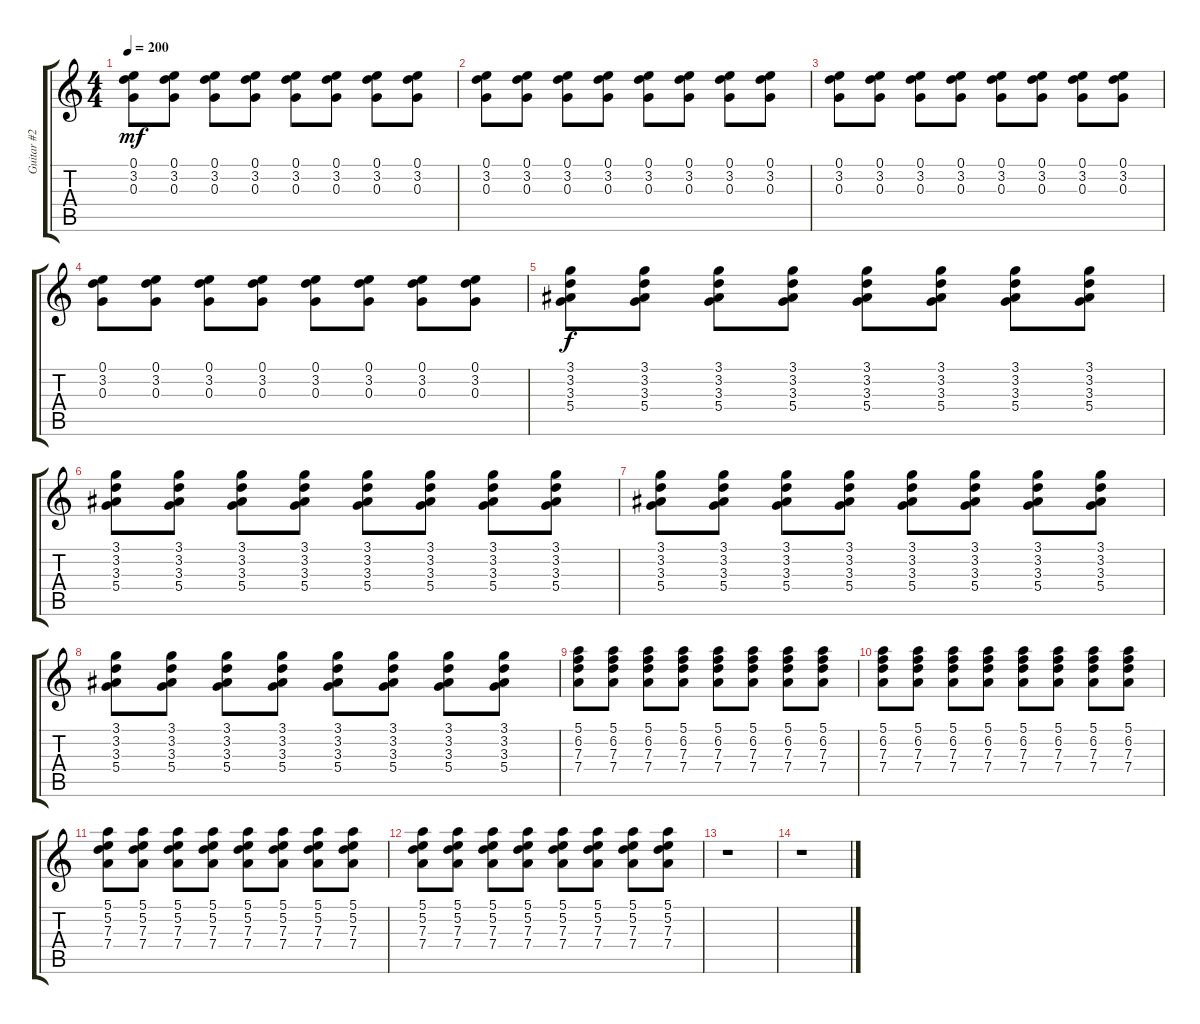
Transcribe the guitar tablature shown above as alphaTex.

\track ("Guitar #2" "Guitar #2") {instrument acousticguitarnylon}
\staff {score tabs}
\tuning (E4 B3 G3 D3 A2 E2) {hide}
\ts (4 4)
\tempo 200
\clef g2
\ks c
(0.1 3.2 0.3).8{dy mf} (0.1 3.2 0.3).8 (0.1 3.2 0.3).8 (0.1 3.2 0.3).8 (0.1 3.2 0.3).8 (0.1 3.2 0.3).8 (0.1 3.2 0.3).8 (0.1 3.2 0.3).8 |
(0.1 3.2 0.3).8 (0.1 3.2 0.3).8 (0.1 3.2 0.3).8 (0.1 3.2 0.3).8 (0.1 3.2 0.3).8 (0.1 3.2 0.3).8 (0.1 3.2 0.3).8 (0.1 3.2 0.3).8 |
(0.1 3.2 0.3).8 (0.1 3.2 0.3).8 (0.1 3.2 0.3).8 (0.1 3.2 0.3).8 (0.1 3.2 0.3).8 (0.1 3.2 0.3).8 (0.1 3.2 0.3).8 (0.1 3.2 0.3).8 |
(0.1 3.2 0.3).8 (0.1 3.2 0.3).8 (0.1 3.2 0.3).8 (0.1 3.2 0.3).8 (0.1 3.2 0.3).8 (0.1 3.2 0.3).8 (0.1 3.2 0.3).8 (0.1 3.2 0.3).8 |
(3.1 3.2 3.3 5.4).8{dy f} (3.1 3.2 3.3 5.4).8 (3.1 3.2 3.3 5.4).8 (3.1 3.2 3.3 5.4).8 (3.1 3.2 3.3 5.4).8 (3.1 3.2 3.3 5.4).8 (3.1 3.2 3.3 5.4).8 (3.1 3.2 3.3 5.4).8 |
(3.1 3.2 3.3 5.4).8 (3.1 3.2 3.3 5.4).8 (3.1 3.2 3.3 5.4).8 (3.1 3.2 3.3 5.4).8 (3.1 3.2 3.3 5.4).8 (3.1 3.2 3.3 5.4).8 (3.1 3.2 3.3 5.4).8 (3.1 3.2 3.3 5.4).8 |
(3.1 3.2 3.3 5.4).8 (3.1 3.2 3.3 5.4).8 (3.1 3.2 3.3 5.4).8 (3.1 3.2 3.3 5.4).8 (3.1 3.2 3.3 5.4).8 (3.1 3.2 3.3 5.4).8 (3.1 3.2 3.3 5.4).8 (3.1 3.2 3.3 5.4).8 |
(3.1 3.2 3.3 5.4).8 (3.1 3.2 3.3 5.4).8 (3.1 3.2 3.3 5.4).8 (3.1 3.2 3.3 5.4).8 (3.1 3.2 3.3 5.4).8 (3.1 3.2 3.3 5.4).8 (3.1 3.2 3.3 5.4).8 (3.1 3.2 3.3 5.4).8 |
(5.1 6.2 7.3 7.4).8 (5.1 6.2 7.3 7.4).8 (5.1 6.2 7.3 7.4).8 (5.1 6.2 7.3 7.4).8 (5.1 6.2 7.3 7.4).8 (5.1 6.2 7.3 7.4).8 (5.1 6.2 7.3 7.4).8 (5.1 6.2 7.3 7.4).8 |
(5.1 6.2 7.3 7.4).8 (5.1 6.2 7.3 7.4).8 (5.1 6.2 7.3 7.4).8 (5.1 6.2 7.3 7.4).8 (5.1 6.2 7.3 7.4).8 (5.1 6.2 7.3 7.4).8 (5.1 6.2 7.3 7.4).8 (5.1 6.2 7.3 7.4).8 |
(5.1 5.2 7.3 7.4).8 (5.1 5.2 7.3 7.4).8 (5.1 5.2 7.3 7.4).8 (5.1 5.2 7.3 7.4).8 (5.1 5.2 7.3 7.4).8 (5.1 5.2 7.3 7.4).8 (5.1 5.2 7.3 7.4).8 (5.1 5.2 7.3 7.4).8 |
(5.1 5.2 7.3 7.4).8 (5.1 5.2 7.3 7.4).8 (5.1 5.2 7.3 7.4).8 (5.1 5.2 7.3 7.4).8 (5.1 5.2 7.3 7.4).8 (5.1 5.2 7.3 7.4).8 (5.1 5.2 7.3 7.4).8 (5.1 5.2 7.3 7.4).8 |
r.1 |
r.1
